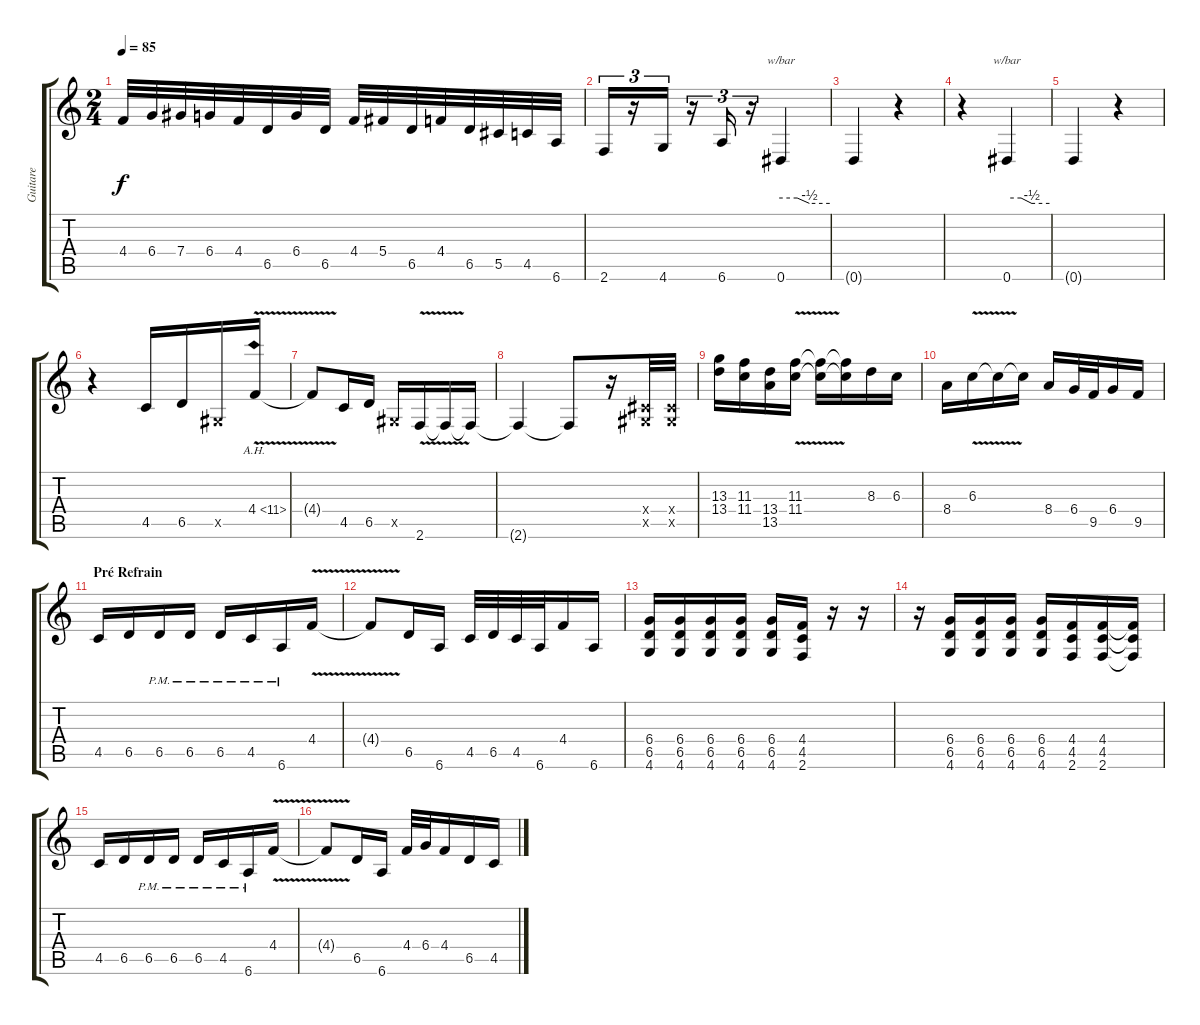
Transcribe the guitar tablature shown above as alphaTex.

\track ("Guitare" "Guitare") {instrument overdrivenguitar}
\staff {score tabs}
\tuning (Eb4 Bb3 Gb3 Db3 Ab2 Eb2) {hide}
\ts (2 4)
\tempo 85
\clef g2
\ks c
4.4.32{dy f} 6.4.32 7.4.32 6.4.32 4.4.32 6.5.32 6.4.32 6.5.32 4.4.32 5.4.32 6.5.32 4.4.32 6.5.32 5.5.32 4.5.32 6.6.32 |
2.6.16{tu (3 2)} r.16{tu (3 2)} 4.6.16{tu (3 2)} r.16{tu (3 2)} 6.6.16{tu (3 2)} r.16{tu (3 2)} 0.6.4{tbe (custom default 0 0 20 0 35 -2 60 -2)} |
0.6{t}.4 r.4 |
r.4 0.6.4{tbe (custom default 0 0 20 0 35 -2 60 -2)} |
0.6{t}.4 r.4 |
r.4 4.5.16 6.5.16 0.5{x}.16 4.4{ah 7 v}.16 |
4.4{t}.8 4.5.16 6.5.16 0.5{x}.16 2.6{v}.16 2.6{t}.16 2.6{t}.16 |
2.6{t}.4 2.6{t}.8 r.16 (0.4{x} 0.5{x}).32 (0.4{x} 0.5{x}).32 |
(13.3 13.4).16 (11.3 11.4).16 (13.4 13.5).16 (11.3{v} 11.4{v}).16 (11.3{t} 11.4{t}).16 (11.3{t} 11.4{t}).16 8.3.16 6.3.16 |
8.4.16 6.3{v}.16 6.3{t}.16 6.3{t}.16 8.4.16 6.4.32 9.5.32 6.4.16 9.5.16 |
\section ("" "Pré Refrain")
4.5.16 6.5.16 6.5{pm}.16 6.5{pm}.16 6.5{pm}.16 4.5{pm}.16 6.6{pm}.16 4.4{v}.16 |
4.4{t}.8 6.5.16 6.6.16 4.5.32 6.5.32 4.5.32 6.6.32 4.4.16 6.6.16 |
(6.4 6.5 4.6).16 (6.4 6.5 4.6).16 (6.4 6.5 4.6).16 (6.4 6.5 4.6).16 (6.4 6.5 4.6).16 (4.4 4.5 2.6).16 r.16 r.16 |
r.16 (6.4 6.5 4.6).16 (6.4 6.5 4.6).16 (6.4 6.5 4.6).16 (6.4 6.5 4.6).16 (4.4 4.5 2.6).16 (4.4 4.5 2.6).16 (4.4{t} 4.5{t} 2.6{t}).16 |
4.5.16 6.5.16 6.5{pm}.16 6.5{pm}.16 6.5{pm}.16 4.5{pm}.16 6.6{pm}.16 4.4{v}.16 |
4.4{t}.8 6.5.16 6.6.16 4.4.32 6.4.32 4.4.16 6.5.16 4.5.16
